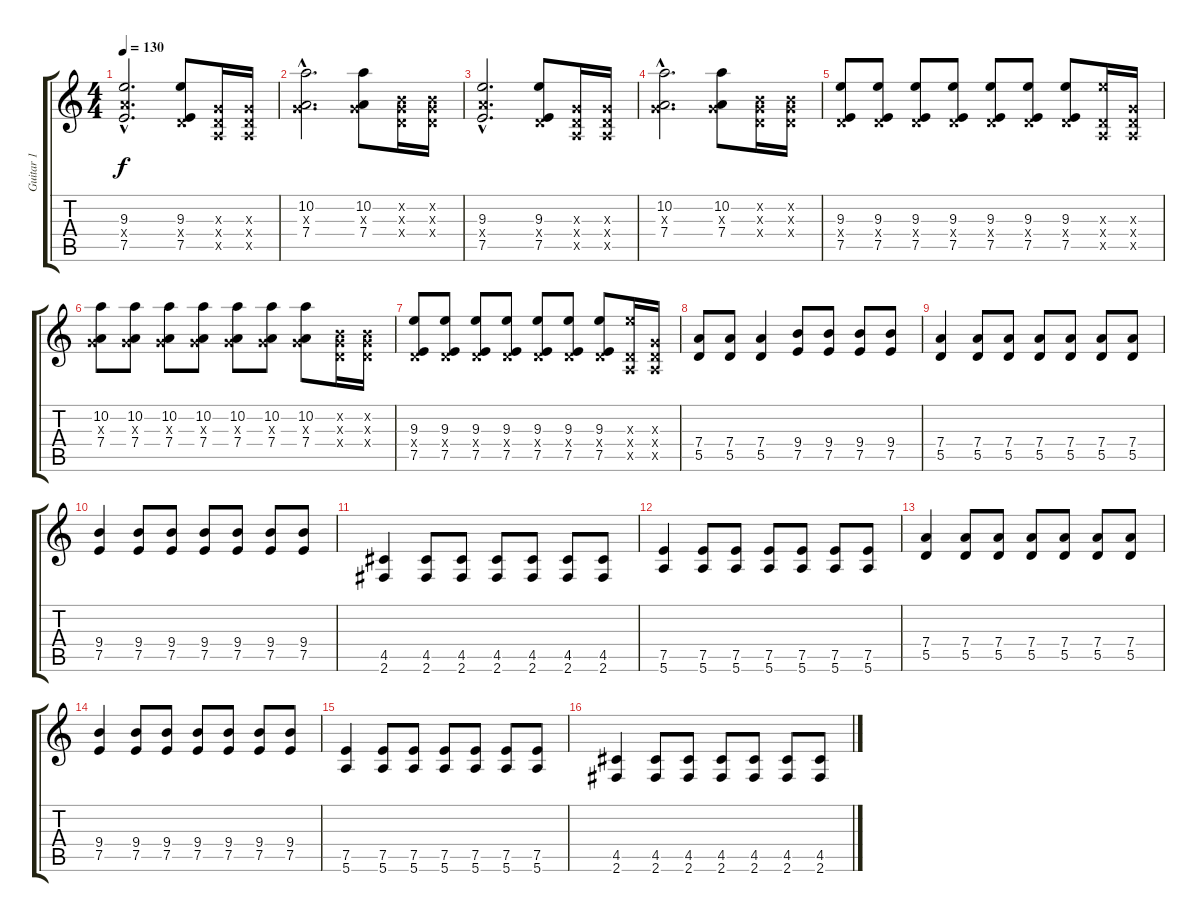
\track ("Guitar 1" "Guitar 1") {instrument overdrivenguitar}
\staff {score tabs}
\tuning (E4 B3 G3 D3 A2 E2) {hide}
\ts (4 4)
\tempo 130
\clef g2
\ks c
(9.3{hac} 7.4{hac x} 7.5{hac}).2{d dy f} (9.3 0.4{x} 7.5).8 (0.3{x} 0.4{x} 0.5{x}).16 (0.3{x} 0.4{x} 0.5{x}).16 |
(10.2{hac} 0.3{hac x} 7.4{hac}).2{d} (10.2 0.3{x} 7.4).8 (0.2{x} 0.3{x} 0.4{x}).16 (0.2{x} 0.3{x} 0.4{x}).16 |
(9.3{hac} 7.4{hac x} 7.5{hac}).2{d} (9.3 0.4{x} 7.5).8 (0.3{x} 0.4{x} 0.5{x}).16 (0.3{x} 0.4{x} 0.5{x}).16 |
(10.2{hac} 0.3{hac x} 7.4{hac}).2{d} (10.2 0.3{x} 7.4).8 (0.2{x} 0.3{x} 0.4{x}).16 (0.2{x} 0.3{x} 0.4{x}).16 |
(9.3 0.4{x} 7.5).8 (9.3 0.4{x} 7.5).8 (9.3 0.4{x} 7.5).8 (9.3 0.4{x} 7.5).8 (9.3 0.4{x} 7.5).8 (9.3 0.4{x} 7.5).8 (9.3 0.4{x} 7.5).8 (9.3{x} 0.4{x} 0.5{x}).16 (0.3{x} 0.4{x} 0.5{x}).16 |
(10.2 0.3{x} 7.4).8 (10.2 0.3{x} 7.4).8 (10.2 0.3{x} 7.4).8 (10.2 0.3{x} 7.4).8 (10.2 0.3{x} 7.4).8 (10.2 0.3{x} 7.4).8 (10.2 0.3{x} 7.4).8 (0.2{x} 0.3{x} 0.4{x}).16 (0.2{x} 0.3{x} 0.4{x}).16 |
(9.3 0.4{x} 7.5).8 (9.3 0.4{x} 7.5).8 (9.3 0.4{x} 7.5).8 (9.3 0.4{x} 7.5).8 (9.3 0.4{x} 7.5).8 (9.3 0.4{x} 7.5).8 (9.3 0.4{x} 7.5).8 (9.3{x} 0.4{x} 0.5{x}).16 (0.3{x} 0.4{x} 0.5{x}).16 |
(7.4 5.5).8 (7.4 5.5).8 (7.4 5.5).4 (9.4 7.5).8 (9.4 7.5).8 (9.4 7.5).8 (9.4 7.5).8 |
(7.4 5.5).4 (7.4 5.5).8 (7.4 5.5).8 (7.4 5.5).8 (7.4 5.5).8 (7.4 5.5).8 (7.4 5.5).8 |
(9.4 7.5).4 (9.4 7.5).8 (9.4 7.5).8 (9.4 7.5).8 (9.4 7.5).8 (9.4 7.5).8 (9.4 7.5).8 |
(4.5 2.6).4 (4.5 2.6).8 (4.5 2.6).8 (4.5 2.6).8 (4.5 2.6).8 (4.5 2.6).8 (4.5 2.6).8 |
(7.5 5.6).4 (7.5 5.6).8 (7.5 5.6).8 (7.5 5.6).8 (7.5 5.6).8 (7.5 5.6).8 (7.5 5.6).8 |
(7.4 5.5).4 (7.4 5.5).8 (7.4 5.5).8 (7.4 5.5).8 (7.4 5.5).8 (7.4 5.5).8 (7.4 5.5).8 |
(9.4 7.5).4 (9.4 7.5).8 (9.4 7.5).8 (9.4 7.5).8 (9.4 7.5).8 (9.4 7.5).8 (9.4 7.5).8 |
(7.5 5.6).4 (7.5 5.6).8 (7.5 5.6).8 (7.5 5.6).8 (7.5 5.6).8 (7.5 5.6).8 (7.5 5.6).8 |
(4.5 2.6).4 (4.5 2.6).8 (4.5 2.6).8 (4.5 2.6).8 (4.5 2.6).8 (4.5 2.6).8 (4.5 2.6).8
